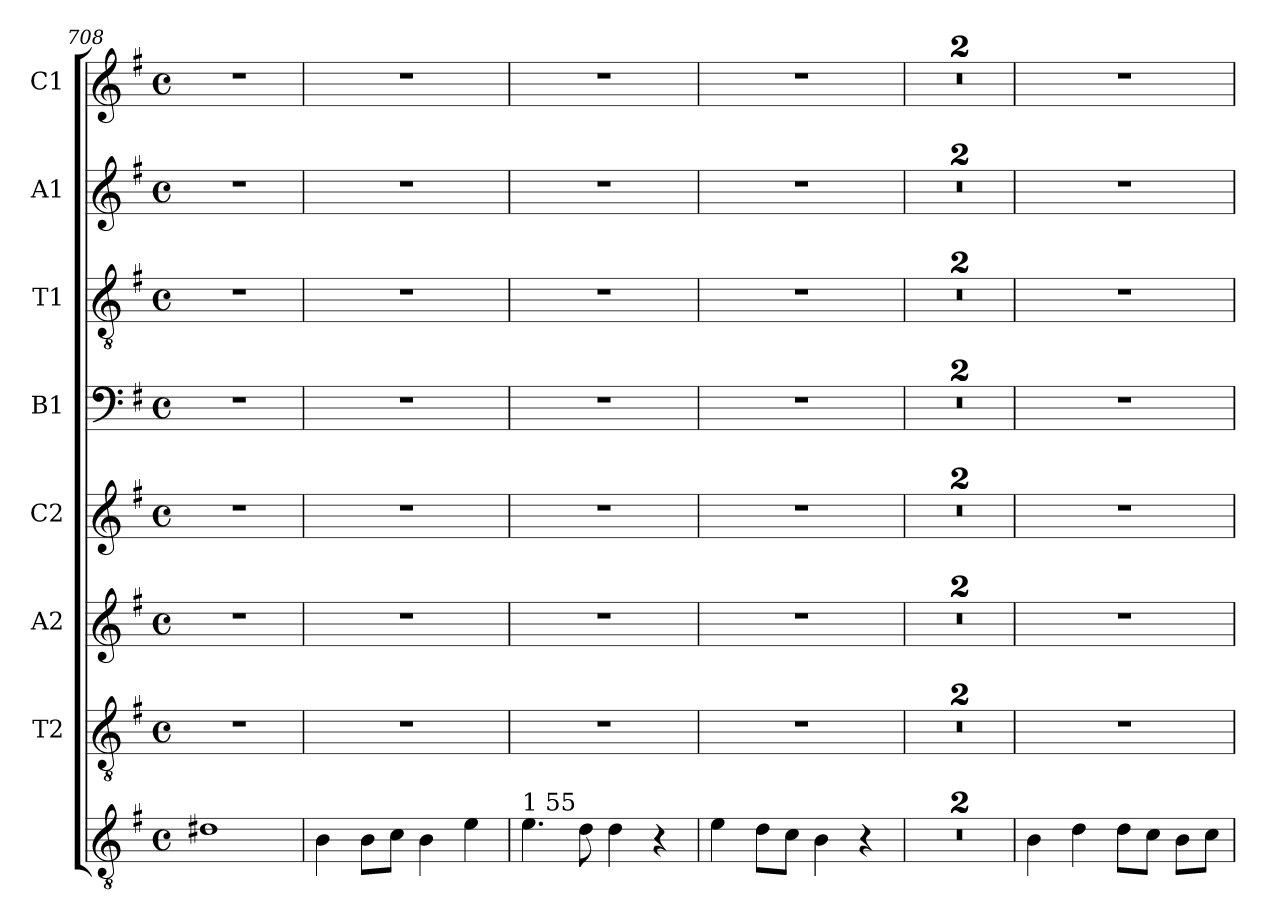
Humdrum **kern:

**kern	**kern	**kern	**kern	**kern	**kern	**kern	**kern
*part8	*part7	*part6	*part5	*part4	*part3	*part2	*part1
*staff8	*staff7	*staff6	*staff5	*staff4	*staff3	*staff2	*staff1
*	*I"T2	*I"A2	*I"C2	*I"B1	*I"T1	*I"A1	*I"C1
*	*I'T2	*I'A2	*I'C2	*I'B1	*I'T1	*I'A1	*I'C1
*clefGv2	*clefGv2	*clefG2	*clefG2	*clefF4	*clefGv2	*clefG2	*clefG2
*k[f#]	*k[f#]	*k[f#]	*k[f#]	*k[f#]	*k[f#]	*k[f#]	*k[f#]
*G:	*G:	*G:	*G:	*G:	*G:	*G:	*G:
*M4/4	*M4/4	*M4/4	*M4/4	*M4/4	*M4/4	*M4/4	*M4/4
*met(c)	*met(c)	*met(c)	*met(c)	*met(c)	*met(c)	*met(c)	*met(c)
=708	=708	=708	=708	=708	=708	=708	=708
1d#X	1r	1r	1r	1r	1r	1r	1r
=709	=709	=709	=709	=709	=709	=709	=709
4B\	1r	1r	1r	1r	1r	1r	1r
8B\L	.	.	.	.	.	.	.
8c\J	.	.	.	.	.	.	.
4B\	.	.	.	.	.	.	.
4e\	.	.	.	.	.	.	.
!!LO:LB:g=z
=710	=710	=710	=710	=710	=710	=710	=710
!LO:TX:a:t=1 55	!	!	!	!	!	!	!
4.e\	1r	1r	1r	1r	1r	1r	1r
8d\	.	.	.	.	.	.	.
4d\	.	.	.	.	.	.	.
4r	.	.	.	.	.	.	.
=711	=711	=711	=711	=711	=711	=711	=711
4e\	1r	1r	1r	1r	1r	1r	1r
8d\L	.	.	.	.	.	.	.
8c\J	.	.	.	.	.	.	.
4B\	.	.	.	.	.	.	.
4r	.	.	.	.	.	.	.
=712	=712	=712	=712	=712	=712	=712	=712
1r	1r	1r	1r	1r	1r	1r	1r
=713	=713	=713	=713	=713	=713	=713	=713
1r	1r	1r	1r	1r	1r	1r	1r
=714	=714	=714	=714	=714	=714	=714	=714
4B\	1r	1r	1r	1r	1r	1r	1r
4d\	.	.	.	.	.	.	.
8d\L	.	.	.	.	.	.	.
8c\J	.	.	.	.	.	.	.
8B\L	.	.	.	.	.	.	.
8c\J	.	.	.	.	.	.	.
=	=	=	=	=	=	=	=
*-	*-	*-	*-	*-	*-	*-	*-
